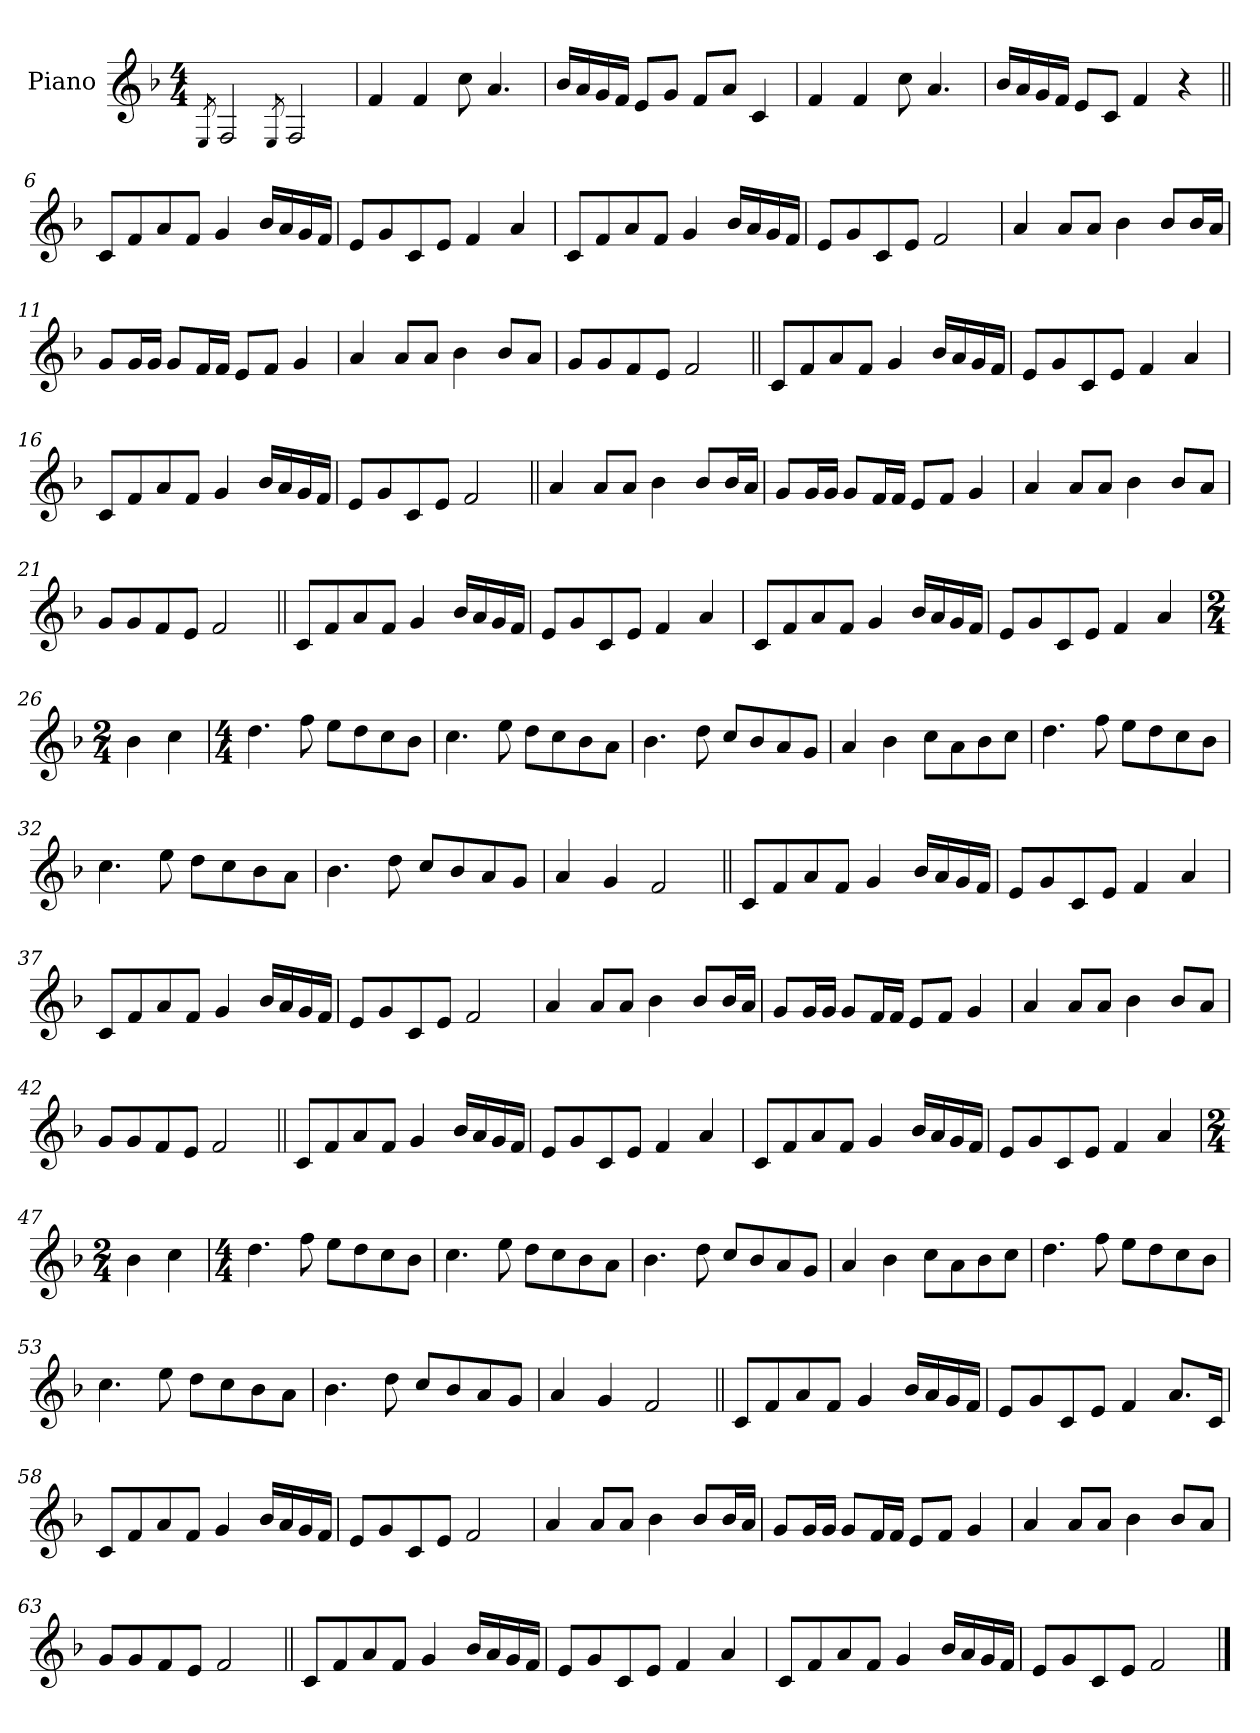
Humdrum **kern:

**kern
*part1
*staff1
*I"Piano
*I'Pno.
*clefG2
*k[b-]
*M4/4
*MM115
=1
8qE
2F!
8qE
2F!
=2
4f!
4f!
8cc!
4.a!
=3
16b-!LL
16a!
16g!
16f!JJ
8e!L
8g!J
8f!L
8a!J
4c!
=4
4f!
4f!
8cc!
4.a!
=5
16b-!LL
16a!
16g!
16f!JJ
8e!L
8c!J
4f!
4r
=6||
8cL
8f
8a
8fJ
4g
16b-LL
16a
16g
16fJJ
=7
8eL
8g
8c
8eJ
4f
4a
=8
8cL
8f
8a
8fJ
4g
16b-LL
16a
16g
16fJJ
=9
8eL
8g
8c
8eJ
2f
=10
4a
8aL
8aJ
4b-
8b-L
16b-L
16aJJ
=11
8gL
16gL
16gJJ
8gL
16fL
16fJJ
8eL
8fJ
4g
=12
4a
8aL
8aJ
4b-
8b-L
8aJ
=13
8gL
8g
8f
8eJ
2f
=14||
8c!L
8f!
8a!
8f!J
4g!
16b-!LL
16a!
16g!
16f!JJ
=15
8e!L
8g!
8c!
8e!J
4f!
4a!
=16
8c!L
8f!
8a!
8f!J
4g!
16b-!LL
16a!
16g!
16f!JJ
=17
8e!L
8g!
8c!
8e!J
2f!
=18||
4a
8aL
8aJ
4b-
8b-L
16b-L
16aJJ
=19
8gL
16gL
16gJJ
8gL
16fL
16fJJ
8eL
8fJ
4g
=20
4a
8aL
8aJ
4b-
8b-L
8aJ
=21
8gL
8g
8f
8eJ
2f
=22||
8c!L
8f!
8a!
8f!J
4g!
16b-!LL
16a!
16g!
16f!JJ
=23
8e!L
8g!
8c!
8e!J
4f!
4a!
=24
8c!L
8f!
8a!
8f!J
4g!
16b-!LL
16a!
16g!
16f!JJ
=25
8e!L
8g!
8c!
8e!J
4f!
4a
=26
*M2/4
4b-
4cc
=27
*M4/4
4.dd
8ff
8eeL
8dd
8cc
8b-J
=28
4.cc
8ee
8ddL
8cc
8b-
8aJ
=29
4.b-
8dd
8ccL
8b-
8a
8gJ
=30
4a
4b-
8ccL
8a
8b-
8ccJ
=31
4.dd
8ff
8eeL
8dd
8cc
8b-J
=32
4.cc
8ee
8ddL
8cc
8b-
8aJ
=33
4.b-
8dd
8ccL
8b-
8a
8gJ
=34
4a
4g
2f
=35||
8cL
8f
8a
8fJ
4g
16b-LL
16a
16g
16fJJ
=36
8eL
8g
8c
8eJ
4f
4a
=37
8cL
8f
8a
8fJ
4g
16b-LL
16a
16g
16fJJ
=38
8eL
8g
8c
8eJ
2f
=39
4a
8aL
8aJ
4b-
8b-L
16b-L
16aJJ
=40
8gL
16gL
16gJJ
8gL
16fL
16fJJ
8eL
8fJ
4g
=41
4a
8aL
8aJ
4b-
8b-L
8aJ
=42
8gL
8g
8f
8eJ
2f
=43||
8cL
8f
8a
8fJ
4g
16b-LL
16a
16g
16fJJ
=44
8eL
8g
8c
8eJ
4f
4a
=45
8cL
8f
8a
8fJ
4g
16b-LL
16a
16g
16fJJ
=46
8eL
8g
8c
8eJ
4f
4a
=47
*M2/4
4b-
4cc
=48
*M4/4
4.dd
8ff
8eeL
8dd
8cc
8b-J
=49
4.cc
8ee
8ddL
8cc
8b-
8aJ
=50
4.b-
8dd
8ccL
8b-
8a
8gJ
=51
4a
4b-
8ccL
8a
8b-
8ccJ
=52
4.dd
8ff
8eeL
8dd
8cc
8b-J
=53
4.cc
8ee
8ddL
8cc
8b-
8aJ
=54
4.b-
8dd
8ccL
8b-
8a
8gJ
=55
4a
4g
2f
=56||
8cL
8f
8a
8fJ
4g
16b-LL
16a
16g
16fJJ
=57
8eL
8g
8c
8eJ
4f
8.aL
16cJk
=58
8cL
8f
8a
8fJ
4g
16b-LL
16a
16g
16fJJ
=59
8eL
8g
8c
8eJ
2f
=60
4a
8aL
8aJ
4b-
8b-L
16b-L
16aJJ
=61
8gL
16gL
16gJJ
8gL
16fL
16fJJ
8eL
8fJ
4g
=62
4a
8aL
8aJ
4b-
8b-L
8aJ
=63
8gL
8g
8f
8eJ
2f
=64||
8cL
8f
8a
8fJ
4g
16b-LL
16a
16g
16fJJ
=65
8eL
8g
8c
8eJ
4f
4a
=66
8cL
8f
8a
8fJ
4g
16b-LL
16a
16g
16fJJ
=67
8eL
8g
8c
8eJ
2f
==
*-
